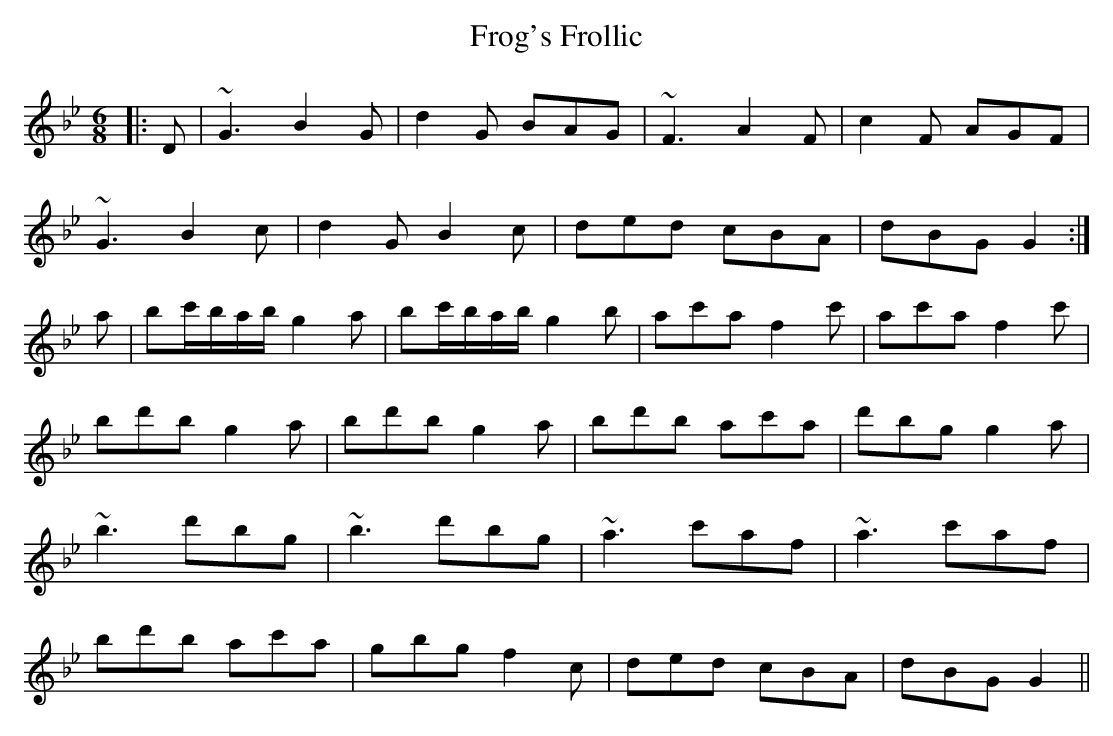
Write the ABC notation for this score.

X:1
T: Frog's Frollic
M: 6/8
L: 1/8
K: Gmin
|:D|~G3 B2G|d2G BAG|~F3 A2F|c2F AGF|
~G3 B2c|d2 G B2c|ded cBA|dBG G2:|
a|bc'/b/a/b/ g2a|bc'/b/a/b/ g2b|ac'a f2c'|ac'a f2c'|
bd'b g2a|bd'b g2a|bd'b ac'a|d'bg g2a|
~b3 d'bg|~b3 d'bg|~a3 c'af|~a3 c'af|
bd'b ac'a|gbg f2c|ded cBA|dBG G2||
